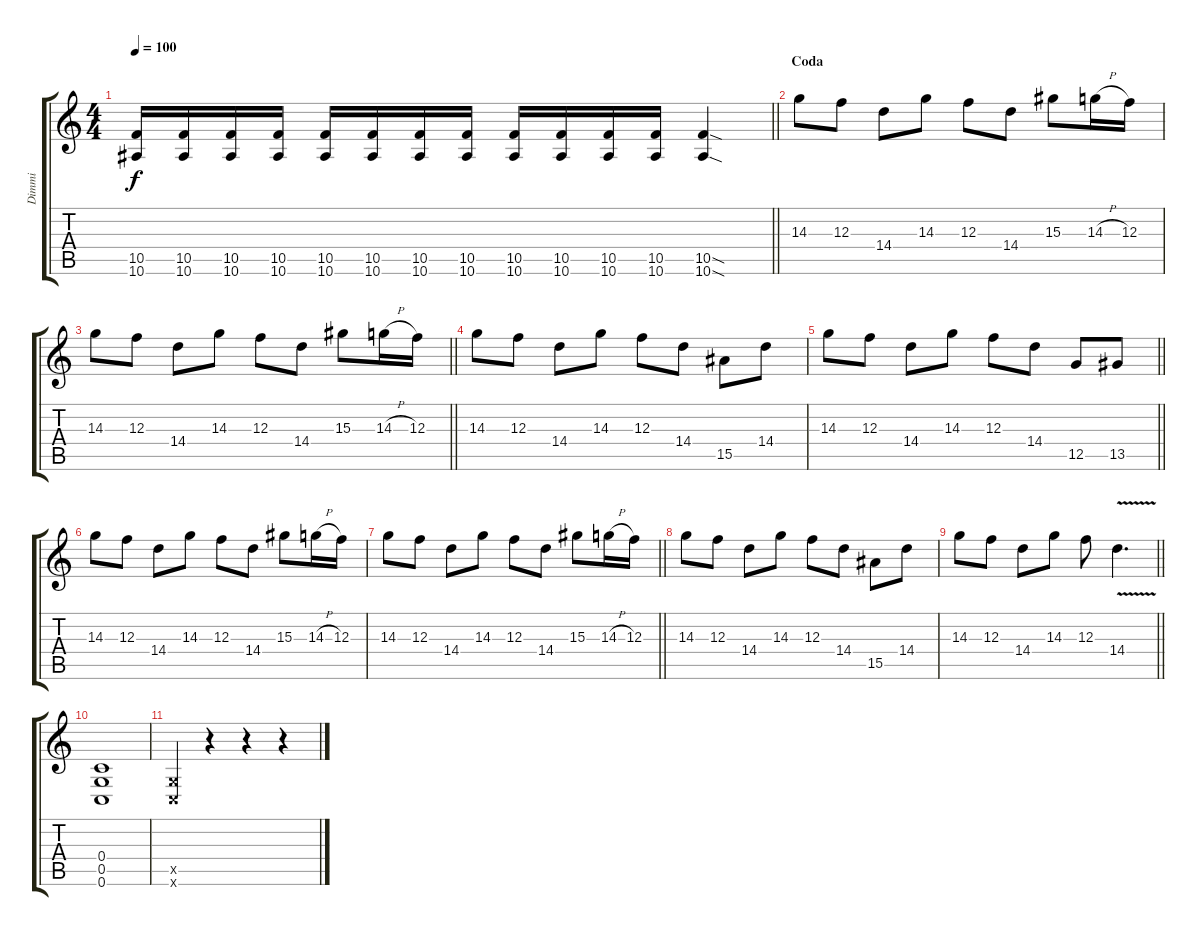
\track ("Dimmi" "Dimmi") {instrument overdrivenguitar}
\staff {score tabs}
\tuning (D4 A3 F3 C3 G2 C2) {hide}
\ts (4 4)
\tempo 100
\clef g2
\barLineRight lightlight
\ks c
(10.5 10.6).16{dy f} (10.5 10.6).16 (10.5 10.6).16 (10.5 10.6).16 (10.5 10.6).16 (10.5 10.6).16 (10.5 10.6).16 (10.5 10.6).16 (10.5 10.6).16 (10.5 10.6).16 (10.5 10.6).16 (10.5 10.6).16 (10.5{sod} 10.6{sod}).4 |
\section ("" "Coda")
14.3.8 12.3.8 14.4.8 14.3.8 12.3.8 14.4.8 15.3.8 14.3{h}.16 12.3.16 |
\barLineRight lightlight
14.3.8 12.3.8 14.4.8 14.3.8 12.3.8 14.4.8 15.3.8 14.3{h}.16 12.3.16 |
14.3.8 12.3.8 14.4.8 14.3.8 12.3.8 14.4.8 15.5.8 14.4.8 |
\barLineRight lightlight
14.3.8 12.3.8 14.4.8 14.3.8 12.3.8 14.4.8 12.5.8 13.5.8 |
14.3.8 12.3.8 14.4.8 14.3.8 12.3.8 14.4.8 15.3.8 14.3{h}.16 12.3.16 |
\barLineRight lightlight
14.3.8 12.3.8 14.4.8 14.3.8 12.3.8 14.4.8 15.3.8 14.3{h}.16 12.3.16 |
14.3.8 12.3.8 14.4.8 14.3.8 12.3.8 14.4.8 15.5.8 14.4.8 |
\barLineRight lightlight
14.3.8 12.3.8 14.4.8 14.3.8 12.3.8 14.4{v}.4{d} |
(0.4 0.5 0.6).1{balance 0} |
(0.5{x} 0.6{x}).4 r.4 r.4 r.4
